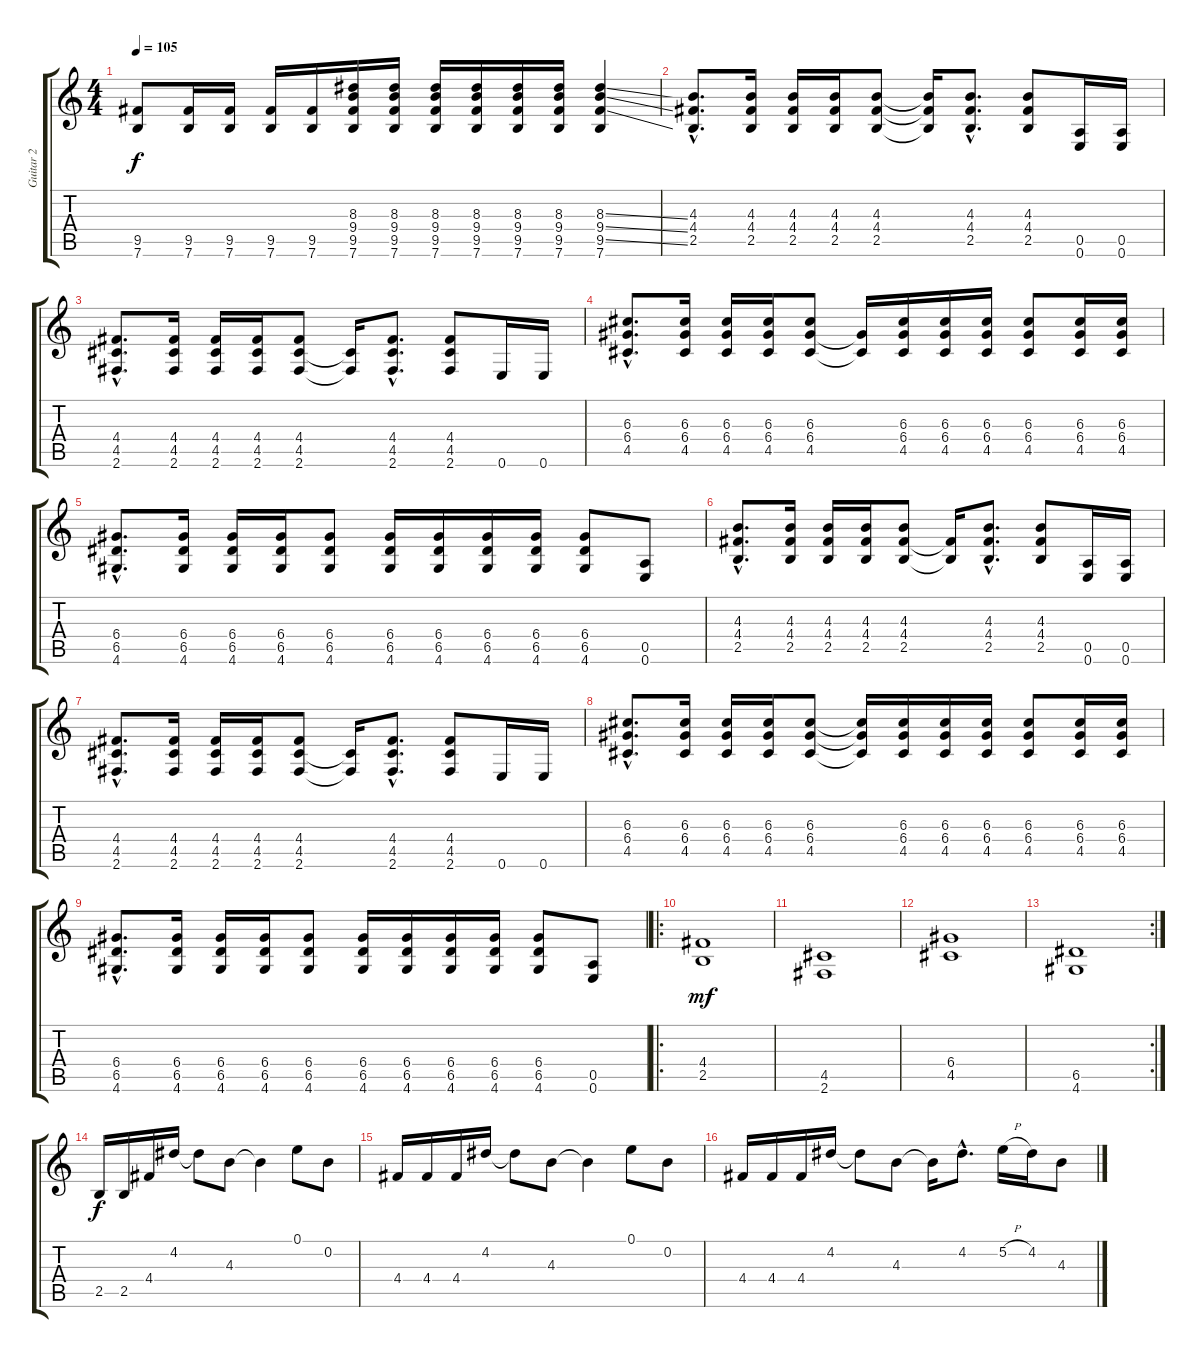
\track ("Guitar 2" "Guitar 2") {instrument distortionguitar}
\staff {score tabs}
\tuning (E4 B3 G3 D3 A2 E2) {hide}
\ts (4 4)
\tempo 105
\clef g2
\ks c
(9.5 7.6).8{dy f} (9.5 7.6).16 (9.5 7.6).16 (9.5 7.6).16 (9.5 7.6).16 (8.3 9.4 9.5 7.6).16 (8.3 9.4 9.5 7.6).16 (8.3 9.4 9.5 7.6).16 (8.3 9.4 9.5 7.6).16 (8.3 9.4 9.5 7.6).16 (8.3 9.4 9.5 7.6).16 (8.3{ss} 9.4{ss} 9.5{ss} 7.6).4 |
(4.3{hac} 4.4{hac} 2.5{hac}).8{d} (4.3 4.4 2.5).16 (4.3 4.4 2.5).16 (4.3 4.4 2.5).16 (4.3 4.4 2.5).8 (4.3{t} 4.4{t} 2.5{t}).16 (4.3{hac} 4.4{hac} 2.5{hac}).8{d} (4.3 4.4 2.5).8 (0.5 0.6).16 (0.5 0.6).16 |
(4.4{hac} 4.5{hac} 2.6{hac}).8{d} (4.4 4.5 2.6).16 (4.4 4.5 2.6).16 (4.4 4.5 2.6).16 (4.4 4.5 2.6).8 (4.5{t} 2.6{t}).16 (4.4{hac} 4.5{hac} 2.6{hac}).8{d} (4.4 4.5 2.6).8 0.6.16 0.6.16 |
(6.3{hac} 6.4{hac} 4.5{hac}).8{d} (6.3 6.4 4.5).16 (6.3 6.4 4.5).16 (6.3 6.4 4.5).16 (6.3 6.4 4.5).8 (6.4{t} 4.5{t}).16 (6.3 6.4 4.5).16 (6.3 6.4 4.5).16 (6.3 6.4 4.5).16 (6.3 6.4 4.5).8 (6.3 6.4 4.5).16 (6.3 6.4 4.5).16 |
(6.4{hac} 6.5{hac} 4.6{hac}).8{d} (6.4 6.5 4.6).16 (6.4 6.5 4.6).16 (6.4 6.5 4.6).16 (6.4 6.5 4.6).8 (6.4 6.5 4.6).16 (6.4 6.5 4.6).16 (6.4 6.5 4.6).16 (6.4 6.5 4.6).16 (6.4 6.5 4.6).8 (0.5 0.6).8 |
(4.3{hac} 4.4{hac} 2.5{hac}).8{d} (4.3 4.4 2.5).16 (4.3 4.4 2.5).16 (4.3 4.4 2.5).16 (4.3 4.4 2.5).8 (4.4{t} 2.5{t}).16 (4.3{hac} 4.4{hac} 2.5{hac}).8{d} (4.3 4.4 2.5).8 (0.5 0.6).16 (0.5 0.6).16 |
(4.4{hac} 4.5{hac} 2.6{hac}).8{d} (4.4 4.5 2.6).16 (4.4 4.5 2.6).16 (4.4 4.5 2.6).16 (4.4 4.5 2.6).8 (4.5{t} 2.6{t}).16 (4.4{hac} 4.5{hac} 2.6{hac}).8{d} (4.4 4.5 2.6).8 0.6.16 0.6.16 |
(6.3{hac} 6.4{hac} 4.5{hac}).8{d} (6.3 6.4 4.5).16 (6.3 6.4 4.5).16 (6.3 6.4 4.5).16 (6.3 6.4 4.5).8 (6.3{t} 6.4{t} 4.5{t}).16 (6.3 6.4 4.5).16 (6.3 6.4 4.5).16 (6.3 6.4 4.5).16 (6.3 6.4 4.5).8 (6.3 6.4 4.5).16 (6.3 6.4 4.5).16 |
(6.4{hac} 6.5{hac} 4.6{hac}).8{d} (6.4 6.5 4.6).16 (6.4 6.5 4.6).16 (6.4 6.5 4.6).16 (6.4 6.5 4.6).8 (6.4 6.5 4.6).16 (6.4 6.5 4.6).16 (6.4 6.5 4.6).16 (6.4 6.5 4.6).16 (6.4 6.5 4.6).8 (0.5 0.6).8 |
\ro
(4.4 2.5).1{dy mf} |
(4.5 2.6).1 |
(6.4 4.5).1 |
\rc 2
(6.5 4.6).1 |
2.5.16{dy f} 2.5.16 4.4.16 4.2.16 4.2{t}.8 4.3.8 4.3{t}.4 0.1.8 0.2.8 |
4.4.16 4.4.16 4.4.16 4.2.16 4.2{t}.8 4.3.8 4.3{t}.4 0.1.8 0.2.8 |
4.4.16 4.4.16 4.4.16 4.2.16 4.2{t}.8 4.3.8 4.3{t}.16 4.2{hac}.8{d} 5.2{h}.16 4.2.16 4.3.8
